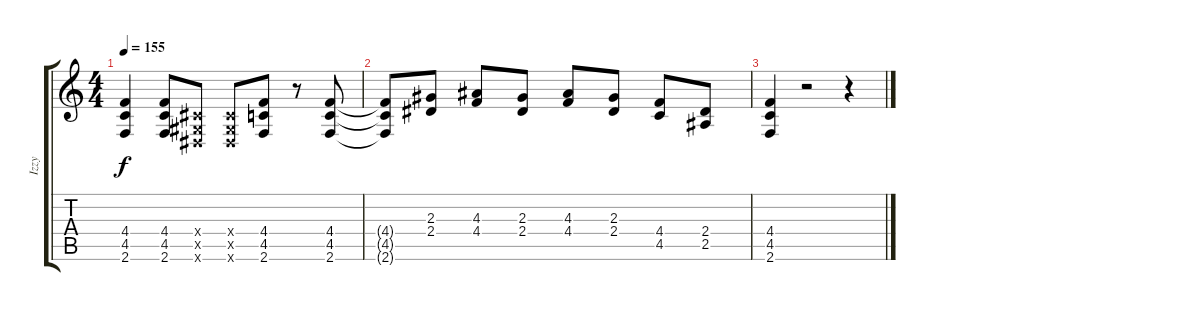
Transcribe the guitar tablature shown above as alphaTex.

\track ("Izzy" "Izzy") {instrument overdrivenguitar}
\staff {score tabs}
\tuning (Eb4 Bb3 Gb3 Db3 Ab2 Eb2) {hide}
\ts (4 4)
\tempo 155
\clef g2
\ks c
(4.4 4.5 2.6).4{dy f} (4.4 4.5 2.6).8 (0.4{x} 0.5{x} 0.6{x}).8 (0.4{x} 0.5{x} 0.6{x}).8 (4.4 4.5 2.6).8 r.8 (4.4 4.5 2.6).8 |
(4.4{t} 4.5{t} 2.6{t}).8 (2.3 2.4).8 (4.3 4.4).8 (2.3 2.4).8 (4.3 4.4).8 (2.3 2.4).8 (4.4 4.5).8 (2.4 2.5).8 |
(4.4 4.5 2.6).4 r.2 r.4
